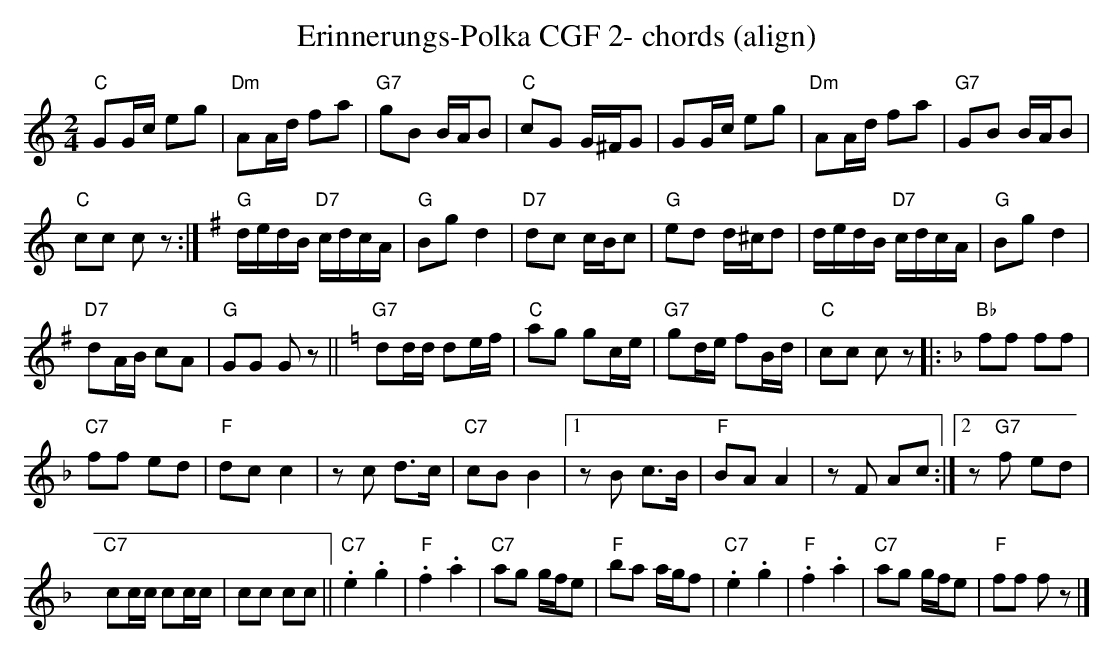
X:1
T:Erinnerungs-Polka CGF 2- chords (align)
M:2/4
L:1/8
K:Cmaj%%MIDI gchordon
"C"GG/2c/2 eg | "Dm"AA/2d/2 fa | "G7"gB B/2A/2B | "C"cG G/2^F/2G | GG/2c/2 eg | "Dm"AA/2d/2 fa | \
"G7"GB B/2A/2B |
 "C"cc cz :| [K:Gmaj] "G"d/2e/2d/2B/2 "D7"c/2d/2c/2A/2 | "G"Bgd2 | "D7"dc c/2B/2c | "G"ed d/2^c/2d | \
d/2e/2d/2B/2 "D7"c/2d/2c/2A/2 | "G"Bgd2 |
 "D7"dA/2B/2 cA | "G"GG Gz || [K:Cmaj] "G7"dd/2d/2 de/2f/2 | "C"ag gc/2e/2 | \
"G7"gd/2e/2 fB/2d/2 | "C"cc cz |: [K:Fmaj] "Bb"ff ff |
 "C7"ff ed | "F"dcc2 | zc d>c | \
"C7"cBB2 |1 zB c>B | "F"BAA2 | zF Ac :|2 z"G7"f ed |
 "C7"cc/2c/2 cc/2c/2 | cc cc || \
"C7".e2.g2 | "F".f2.a2 | "C7"ag g/2f/2e | "F"ba a/2g/2f | "C7".e2.g2 | "F".f2.a2 | "C7"ag g/2f/2e | "F"ff fz |]
